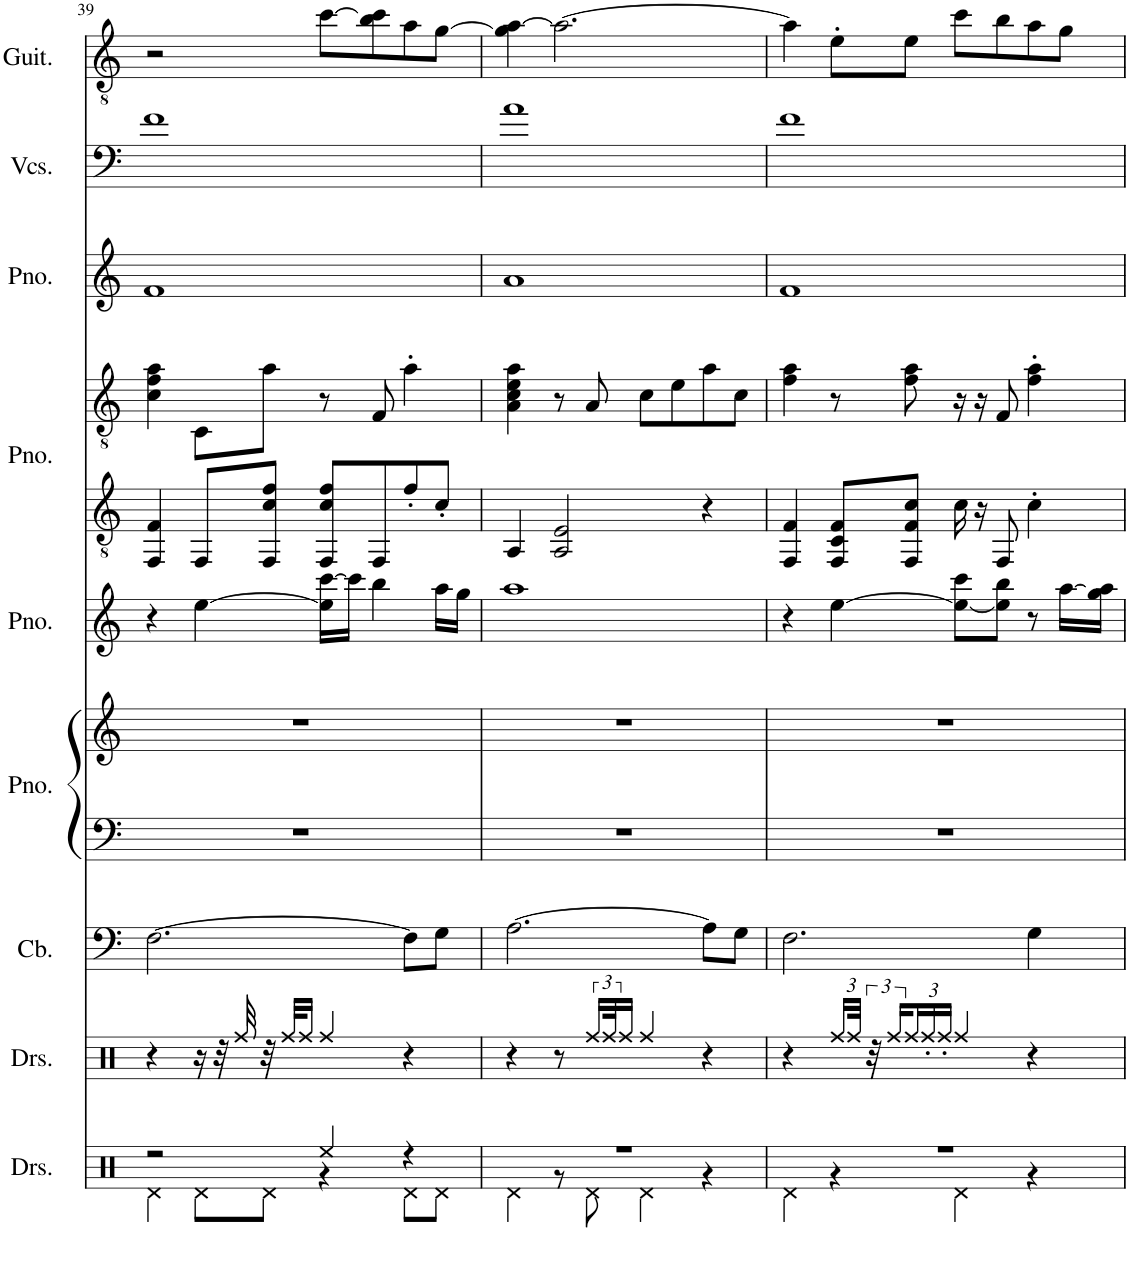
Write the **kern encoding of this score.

**kern	**kern	**kern	**kern	**kern	**kern	**kern	**kern	**kern	**kern	**kern
*part9	*part8	*part7	*part6	*part6	*part5	*part4	*part4	*part3	*part2	*part1
*staff11	*staff10	*staff9	*staff8	*staff7	*staff6	*staff5	*staff4	*staff3	*staff2	*staff1
*I"Drumset	*I"Drumset	*I"Contrabass	*I"Piano	*	*I"Piano	*I"Piano	*	*I"Piano	*I"Violoncellos	*I"Classical Guitar
*I'Drs.	*I'Drs.	*I'Cb.	*I'Pno.	*	*I'Pno.	*I'Pno.	*	*I'Pno.	*I'Vcs.	*I'Guit.
!!LO:PB:g=z
*clefX	*clefX	*clefF4	*clefF4	*clefG2	*clefG2	*clefGv2	*clefGv2	*clefG2	*clefF4	*clefGv2
*	*	*Trd7c12	*	*	*	*	*	*	*	*
*k[]	*k[]	*k[]	*k[]	*k[]	*k[]	*k[]	*k[]	*k[]	*k[]	*k[]
*M4/4	*M4/4	*M4/4	*M4/4	*M4/4	*M4/4	*M4/4	*M4/4	*M4/4	*M4/4	*M4/4
=39	=39	=39	=39	=39	=39	=39	=39	=39	=39	=39
*^	*	*	*	*	*	*	*	*	*	*
2r	4Rd\	4r	[2.F\	1r	1r	4r	4FF/ 4F/	4c\ 4f\ 4a\	1f	1f	2r
.	8Rd\L	16r	.	.	.	[4ee\	8FF/L	8C\L	.	.	.
.	.	32r	.	.	.	.	.	.	.	.	.
.	.	32Rff/	.	.	.	.	.	.	.	.	.
.	8Rd\J	32r	.	.	.	.	8FF/ 8c/ 8f/J	8a\J	.	.	.
.	.	32Rff/KLL	.	.	.	.	.	.	.	.	.
.	.	16Rff/JJ	.	.	.	.	.	.	.	.	.
4Ree/	4r	4Rff/	.	.	.	16ee\] [16ccc\LL	8FF/ 8c/ 8f/L	8r	.	.	[8cc\L
.	.	.	.	.	.	16ccc\JJ]	.	.	.	.	.
.	.	.	.	.	.	4bb\	8FF/	8F/	.	.	8b\ 8cc\]
4r	8Rd\L	4r	8F\L]	.	.	.	8f'/	4a'\	.	.	8a\
.	8Rd\J	.	8G\J	.	.	16aa\LL	8c'/J	.	.	.	[8g\J
.	.	.	.	.	.	16gg\JJ	.	.	.	.	.
=40	=40	=40	=40	=40	=40	=40	=40	=40	=40	=40	=40
1r	4Rd\	4r	[2.A\	1r	1r	1aa	4AA/	4A\ 4c\ 4e\ 4a\	1a	1a	4g\] [4a\
.	8r	8r	.	.	.	.	2AA/ 2E/	8r	.	.	2.a\_
.	8Rd\	24Rff/LL	.	.	.	.	.	8A/	.	.	.
.	.	48Rff/K	.	.	.	.	.	.	.	.	.
.	.	16Rff/JJ	.	.	.	.	.	.	.	.	.
.	4Rd\	4Rff/	.	.	.	.	.	8c\L	.	.	.
.	.	.	.	.	.	.	.	8e\	.	.	.
.	4r	4r	8A\L]	.	.	.	4r	8a\	.	.	.
.	.	.	8G\J	.	.	.	.	8c\J	.	.	.
=41	=41	=41	=41	=41	=41	=41	=41	=41	=41	=41	=41
1r	4Rd\	4r	2.F\	1r	1r	4r	4FF/ 4F/	4f\ 4a\	1f	1f	4a\]
*	*	*Xbrackettup	*	*	*	*	*	*	*	*	*
.	4r	24Rff/LL	.	.	.	[4ee\	8FF/ 8C/ 8F/L	8r	.	.	8e'\L
.	.	48Rff/JJk	.	.	.	.	.	.	.	.	.
*	*	*brackettup	*	*	*	*	*	*	*	*	*
.	.	48r	.	.	.	.	.	.	.	.	.
.	.	24Rff/LL	.	.	.	.	.	.	.	.	.
*	*	*Xbrackettup	*	*	*	*	*	*	*	*	*
.	.	24Rff/	.	.	.	.	8FF/ 8F/ 8c/J	8f\ 8a\	.	.	8e\J
.	.	24Rff'/	.	.	.	.	.	.	.	.	.
.	.	24Rff'/JJ	.	.	.	.	.	.	.	.	.
.	4Rd\	4Rff/	.	.	.	8ee\_ 8ccc\L	16c\	16r	.	.	8cc\L
.	.	.	.	.	.	.	16r	16r	.	.	.
.	.	.	.	.	.	8ee\] 8bb\J	8FF/	8F/	.	.	8b\
.	4r	4r	4G\	.	.	8r	4c'\	4f\' 4a\'	.	.	8a\
.	.	.	.	.	.	[16aa\LL	.	.	.	.	8g\J
.	.	.	.	.	.	16gg\ 16aa\]JJ	.	.	.	.	.
*v	*v	*	*	*	*	*	*	*	*	*	*
=	=	=	=	=	=	=	=	=	=	=
*-	*-	*-	*-	*-	*-	*-	*-	*-	*-	*-
